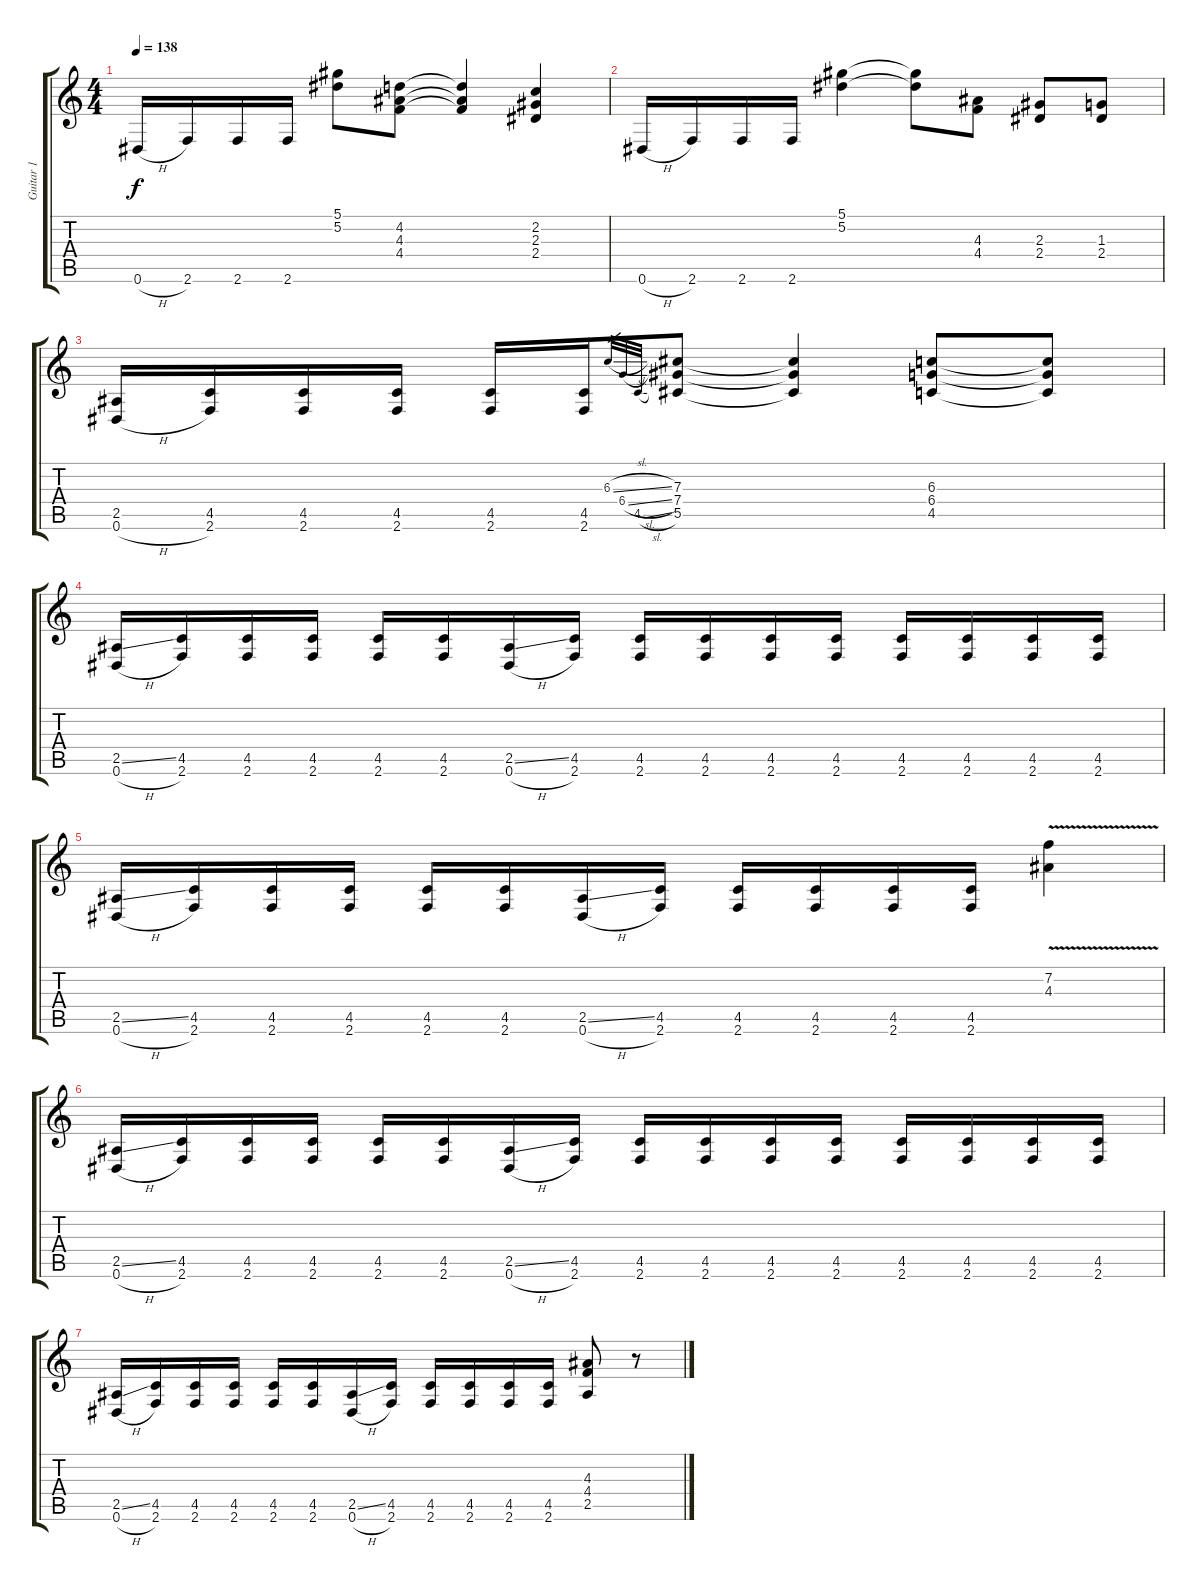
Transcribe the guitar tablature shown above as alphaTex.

\track ("Guitar 1" "Guitar 1") {instrument overdrivenguitar}
\staff {score tabs}
\tuning (Eb4 Bb3 Gb3 Db3 Ab2 Eb2) {hide}
\ts (4 4)
\tempo 138
\clef g2
\ks c
0.6{h}.16{dy f} 2.6.16 2.6.16 2.6.16 (5.1 5.2).8 (4.2 4.3 4.4).8 (4.2{t} 4.3{t} 4.4{t}).4 (2.2 2.3 2.4).4 |
0.6{h}.16 2.6.16 2.6.16 2.6.16 (5.1 5.2).4 (5.1{t} 5.2{t}).8 (4.3 4.4).8 (2.3 2.4).8 (1.3 2.4).8 |
(2.5 0.6{h}).16 (4.5 2.6).16 (4.5 2.6).16 (4.5 2.6).16 (4.5 2.6).16 (4.5 2.6).16 6.3{sl}.32{gr} 6.4{sl}.32{gr} 4.5{sl}.32{gr} (7.3 7.4 5.5).8 (7.3{t} 7.4{t} 5.5{t}).4 (6.3 6.4 4.5).8 (6.3{t} 6.4{t} 4.5{t}).8 |
(2.5{ss} 0.6{h}).16 (4.5 2.6).16 (4.5 2.6).16 (4.5 2.6).16 (4.5 2.6).16 (4.5 2.6).16 (2.5{ss} 0.6{h}).16 (4.5 2.6).16 (4.5 2.6).16 (4.5 2.6).16 (4.5 2.6).16 (4.5 2.6).16 (4.5 2.6).16 (4.5 2.6).16 (4.5 2.6).16 (4.5 2.6).16 |
(2.5{ss} 0.6{h}).16 (4.5 2.6).16 (4.5 2.6).16 (4.5 2.6).16 (4.5 2.6).16 (4.5 2.6).16 (2.5{ss} 0.6{h}).16 (4.5 2.6).16 (4.5 2.6).16 (4.5 2.6).16 (4.5 2.6).16 (4.5 2.6).16 (7.2{v} 4.3{v}).4 |
(2.5{ss} 0.6{h}).16 (4.5 2.6).16 (4.5 2.6).16 (4.5 2.6).16 (4.5 2.6).16 (4.5 2.6).16 (2.5{ss} 0.6{h}).16 (4.5 2.6).16 (4.5 2.6).16 (4.5 2.6).16 (4.5 2.6).16 (4.5 2.6).16 (4.5 2.6).16 (4.5 2.6).16 (4.5 2.6).16 (4.5 2.6).16 |
(2.5{ss} 0.6{h}).16 (4.5 2.6).16 (4.5 2.6).16 (4.5 2.6).16 (4.5 2.6).16 (4.5 2.6).16 (2.5{ss} 0.6{h}).16 (4.5 2.6).16 (4.5 2.6).16 (4.5 2.6).16 (4.5 2.6).16 (4.5 2.6).16 (4.3 4.4 2.5).8 r.8
